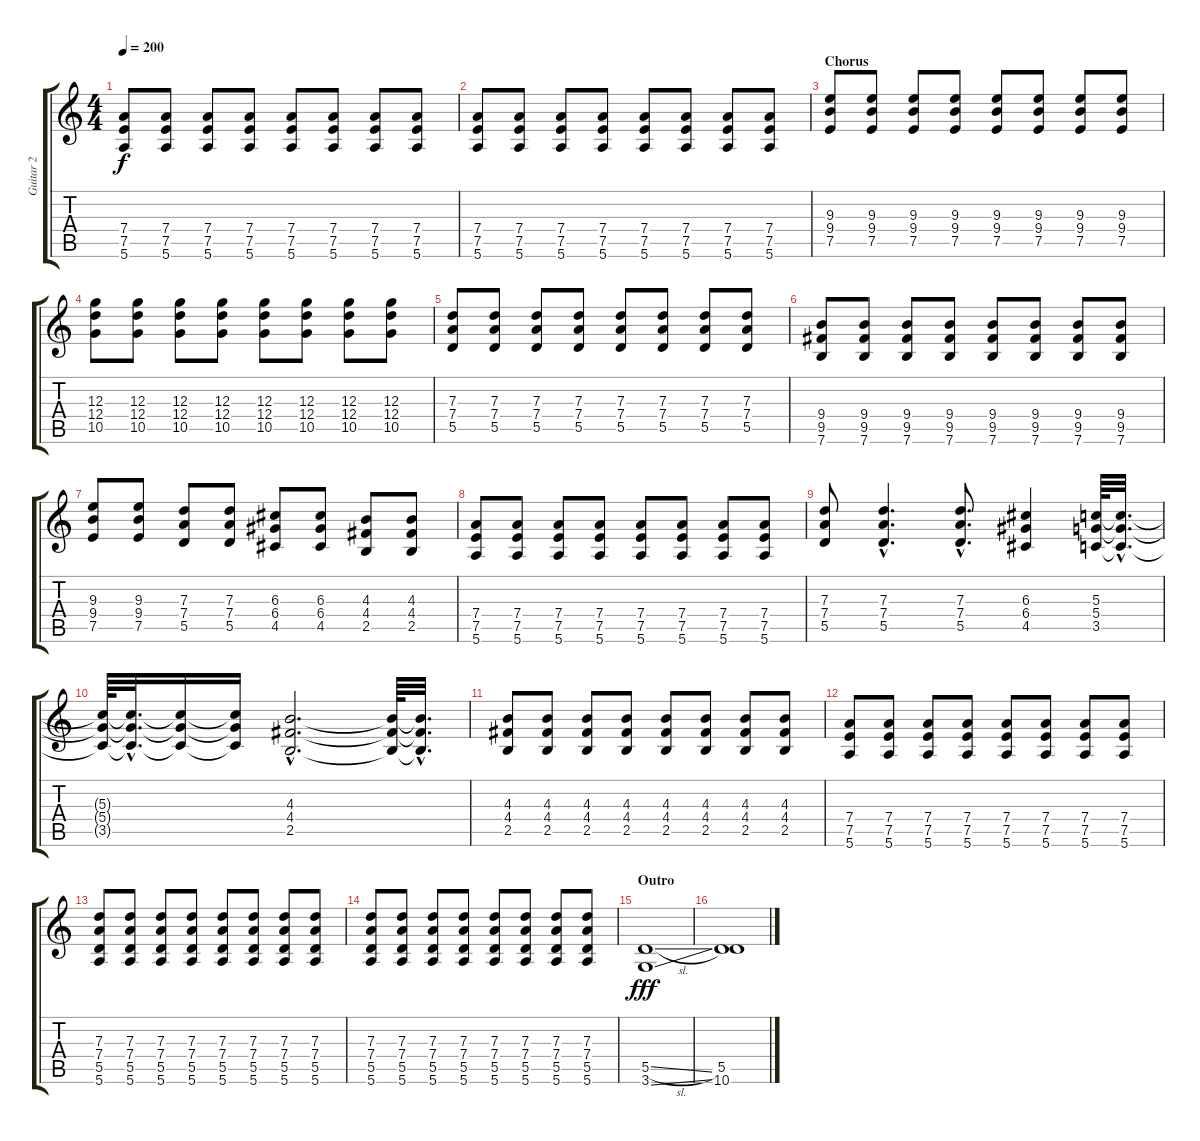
\track ("Guitar 2" "Guitar 2") {instrument overdrivenguitar}
\staff {score tabs}
\tuning (E4 B3 G3 D3 A2 E2) {hide}
\ts (4 4)
\tempo 200
\clef g2
\ks c
(7.4 7.5 5.6).8{dy f} (7.4 7.5 5.6).8 (7.4 7.5 5.6).8 (7.4 7.5 5.6).8 (7.4 7.5 5.6).8 (7.4 7.5 5.6).8 (7.4 7.5 5.6).8 (7.4 7.5 5.6).8 |
(7.4 7.5 5.6).8 (7.4 7.5 5.6).8 (7.4 7.5 5.6).8 (7.4 7.5 5.6).8 (7.4 7.5 5.6).8 (7.4 7.5 5.6).8 (7.4 7.5 5.6).8 (7.4 7.5 5.6).8 |
\section ("" "Chorus")
(9.3 9.4 7.5).8 (9.3 9.4 7.5).8 (9.3 9.4 7.5).8 (9.3 9.4 7.5).8 (9.3 9.4 7.5).8 (9.3 9.4 7.5).8 (9.3 9.4 7.5).8 (9.3 9.4 7.5).8 |
(12.3 12.4 10.5).8 (12.3 12.4 10.5).8 (12.3 12.4 10.5).8 (12.3 12.4 10.5).8 (12.3 12.4 10.5).8 (12.3 12.4 10.5).8 (12.3 12.4 10.5).8 (12.3 12.4 10.5).8 |
(7.3 7.4 5.5).8 (7.3 7.4 5.5).8 (7.3 7.4 5.5).8 (7.3 7.4 5.5).8 (7.3 7.4 5.5).8 (7.3 7.4 5.5).8 (7.3 7.4 5.5).8 (7.3 7.4 5.5).8 |
(9.4 9.5 7.6).8 (9.4 9.5 7.6).8 (9.4 9.5 7.6).8 (9.4 9.5 7.6).8 (9.4 9.5 7.6).8 (9.4 9.5 7.6).8 (9.4 9.5 7.6).8 (9.4 9.5 7.6).8 |
(9.3 9.4 7.5).8 (9.3 9.4 7.5).8 (7.3 7.4 5.5).8 (7.3 7.4 5.5).8 (6.3 6.4 4.5).8 (6.3 6.4 4.5).8 (4.3 4.4 2.5).8 (4.3 4.4 2.5).8 |
(7.4 7.5 5.6).8 (7.4 7.5 5.6).8 (7.4 7.5 5.6).8 (7.4 7.5 5.6).8 (7.4 7.5 5.6).8 (7.4 7.5 5.6).8 (7.4 7.5 5.6).8 (7.4 7.5 5.6).8 |
(7.3 7.4 5.5).8 (7.3{hac} 7.4{hac} 5.5{hac}).4{d} (7.3{hac} 7.4{hac} 5.5{hac}).8{d} (6.3 6.4 4.5).4 (5.3 5.4 3.5).64 (5.3{hac t} 5.4{hac t} 3.5{hac t}).32{d} |
(5.3{t} 5.4{t} 3.5{t}).64 (5.3{hac t} 5.4{hac t} 3.5{hac t}).32{d} (5.3{t} 5.4{t} 3.5{t}).16 (5.3{t} 5.4{t} 3.5{t}).16 (4.3{hac} 4.4{hac} 2.5{hac}).2{d} (4.3{t} 4.4{t} 2.5{t}).64 (4.3{hac t} 4.4{hac t} 2.5{hac t}).32{d} |
(4.3 4.4 2.5).8 (4.3 4.4 2.5).8 (4.3 4.4 2.5).8 (4.3 4.4 2.5).8 (4.3 4.4 2.5).8 (4.3 4.4 2.5).8 (4.3 4.4 2.5).8 (4.3 4.4 2.5).8 |
(7.4 7.5 5.6).8 (7.4 7.5 5.6).8 (7.4 7.5 5.6).8 (7.4 7.5 5.6).8 (7.4 7.5 5.6).8 (7.4 7.5 5.6).8 (7.4 7.5 5.6).8 (7.4 7.5 5.6).8 |
(7.3 7.4 5.5 5.6).8 (7.3 7.4 5.5 5.6).8 (7.3 7.4 5.5 5.6).8 (7.3 7.4 5.5 5.6).8 (7.3 7.4 5.5 5.6).8 (7.3 7.4 5.5 5.6).8 (7.3 7.4 5.5 5.6).8 (7.3 7.4 5.5 5.6).8 |
(7.3 7.4 5.5 5.6).8 (7.3 7.4 5.5 5.6).8 (7.3 7.4 5.5 5.6).8 (7.3 7.4 5.5 5.6).8 (7.3 7.4 5.5 5.6).8 (7.3 7.4 5.5 5.6).8 (7.3 7.4 5.5 5.6).8 (7.3 7.4 5.5 5.6).8 |
\section ("" "Outro")
(5.5{sl} 3.6{ss}).1{dy fff} |
(5.5 10.6).1
